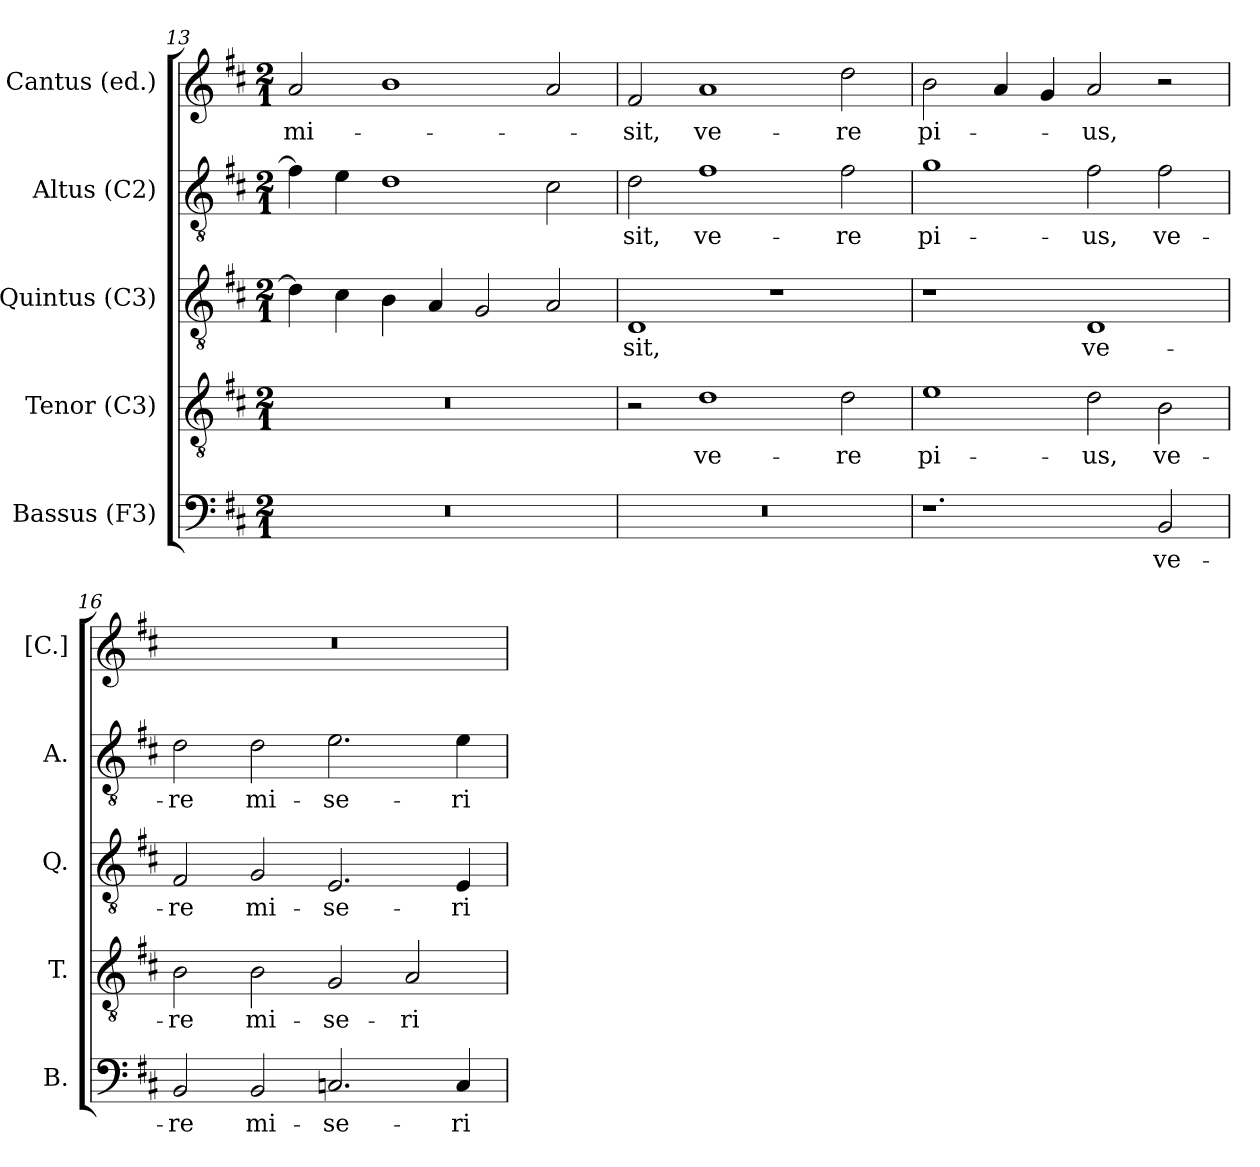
**kern	**text	**kern	**text	**kern	**text	**kern	**text	**kern	**text
*part5	*part5	*part4	*part4	*part3	*part3	*part2	*part2	*part1	*part1
*staff5	*staff5	*staff4	*staff4	*staff3	*staff3	*staff2	*staff2	*staff1	*staff1
*I"Bassus (F3)	*	*I"Tenor (C3)	*	*I"Quintus (C3)	*	*I"Altus (C2)	*	*I"Cantus (ed.)	*
*I'B.	*	*I'T.	*	*I'Q.	*	*I'A.	*	*I'[C.]	*
!!LO:PB:g=z
*clefF4	*	*clefGv2	*	*clefGv2	*	*clefGv2	*	*clefG2	*
*	*	*ITrd7c12	*	*ITrd7c12	*	*	*	*	*
*k[f#c#]	*	*k[f#c#]	*	*k[f#c#]	*	*k[f#c#]	*	*k[f#c#]	*
*D:	*	*D:	*	*D:	*	*D:	*	*D:	*
*M2/1	*	*M2/1	*	*M2/1	*	*M2/1	*	*M2/1	*
=13	=13	=13	=13	=13	=13	=13	=13	=13	=13
!LO:N:vis=1	!	!LO:N:vis=1	!	!	!	!	!	!	!
!	!	!	!	!	!	!	!	!	!LO:LY:b:color=#000000
0r	.	0r	.	4Di\]	.	4f#i\]	.	2ai/	mi-
.	.	.	.	4C#i\	.	4ei\	.	.	.
.	.	.	.	4BBi\	.	1di	.	1bi	.
.	.	.	.	4AAi/	.	.	.	.	.
.	.	.	.	2GGi/	.	.	.	.	.
.	.	.	.	2AAi/	.	2c#i\	.	2ai/	.
=14	=14	=14	=14	=14	=14	=14	=14	=14	=14
!LO:N:vis=1	!	!	!	!	!	!	!	!	!
!	!	!	!	!	!LO:LY:b:color=#000000	!	!	!	!
!	!	!	!	!	!	!	!LO:LY:b:color=#000000	!	!
!	!	!	!	!	!	!	!	!	!LO:LY:b:color=#000000
0r	.	2r	.	1DDi	-sit,	2di\	-sit,	2f#i/	-sit,
!	!	!	!LO:LY:b:color=#000000	!	!	!	!	!	!
!	!	!	!	!	!	!	!LO:LY:b:color=#000000	!	!
!	!	!	!	!	!	!	!	!	!LO:LY:b:color=#000000
.	.	1Di	ve-	.	.	1f#i	ve-	1ai	ve-
.	.	.	.	1r	.	.	.	.	.
!	!	!	!LO:LY:b:color=#000000	!	!	!	!	!	!
!	!	!	!	!	!	!	!LO:LY:b:color=#000000	!	!
!	!	!	!	!	!	!	!	!	!LO:LY:b:color=#000000
.	.	2Di\	-re	.	.	2f#i\	-re	2ddi\	-re
=15	=15	=15	=15	=15	=15	=15	=15	=15	=15
!	!	!	!LO:LY:b:color=#000000	!	!	!	!	!	!
!	!	!	!	!	!	!	!LO:LY:b:color=#000000	!	!
!	!	!	!	!	!	!	!	!	!LO:LY:b:color=#000000
1.r	.	1Ei	pi-	1r	.	1gi	pi-	2bi\	pi-
.	.	.	.	.	.	.	.	4ai/	.
.	.	.	.	.	.	.	.	4gi/	.
!	!	!	!LO:LY:b:color=#000000	!	!	!	!	!	!
!	!	!	!	!	!LO:LY:b:color=#000000	!	!	!	!
!	!	!	!	!	!	!	!LO:LY:b:color=#000000	!	!
!	!	!	!	!	!	!	!	!	!LO:LY:b:color=#000000
.	.	2Di\	-us,	1DDi	ve-	2f#i\	-us,	2ai/	-us,
!	!LO:LY:b:color=#000000	!	!	!	!	!	!	!	!
!	!	!	!LO:LY:b:color=#000000	!	!	!	!	!	!
!	!	!	!	!	!	!	!LO:LY:b:color=#000000	!	!
2BBi/	ve-	2BBi\	ve-	.	.	2f#i\	ve-	2r	.
=16	=16	=16	=16	=16	=16	=16	=16	=16	=16
!	!LO:LY:b:color=#000000	!	!	!	!	!	!	!	!
!	!	!	!LO:LY:b:color=#000000	!	!	!	!	!	!
!	!	!	!	!	!LO:LY:b:color=#000000	!	!	!	!
!	!	!	!	!	!	!	!LO:LY:b:color=#000000	!LO:N:vis=1	!
2BBi/	-re	2BBi\	-re	2FF#i/	-re	2di\	-re	0r	.
!	!LO:LY:b:color=#000000	!	!	!	!	!	!	!	!
!	!	!	!LO:LY:b:color=#000000	!	!	!	!	!	!
!	!	!	!	!	!LO:LY:b:color=#000000	!	!	!	!
!	!	!	!	!	!	!	!LO:LY:b:color=#000000	!	!
2BBi/	mi-	2BBi\	mi-	2GGi/	mi-	2di\	mi-	.	.
!	!LO:LY:b:color=#000000	!	!	!	!	!	!	!	!
!	!	!	!LO:LY:b:color=#000000	!	!	!	!	!	!
!	!	!	!	!	!LO:LY:b:color=#000000	!	!	!	!
!	!	!	!	!	!	!	!LO:LY:b:color=#000000	!	!
2.Cni/	-se-	2GGi/	-se-	2.EEi/	-se-	2.ei\	-se-	.	.
!	!	!	!LO:LY:b:color=#000000	!	!	!	!	!	!
.	.	2AAi/	-ri-	.	.	.	.	.	.
!	!LO:LY:b:color=#000000	!	!	!	!	!	!	!	!
!	!	!	!	!	!LO:LY:b:color=#000000	!	!	!	!
!	!	!	!	!	!	!	!LO:LY:b:color=#000000	!	!
4Ci/	-ri-	.	.	4EEi/	-ri-	4ei\	-ri-	.	.
=	=	=	=	=	=	=	=	=	=
*-	*-	*-	*-	*-	*-	*-	*-	*-	*-
